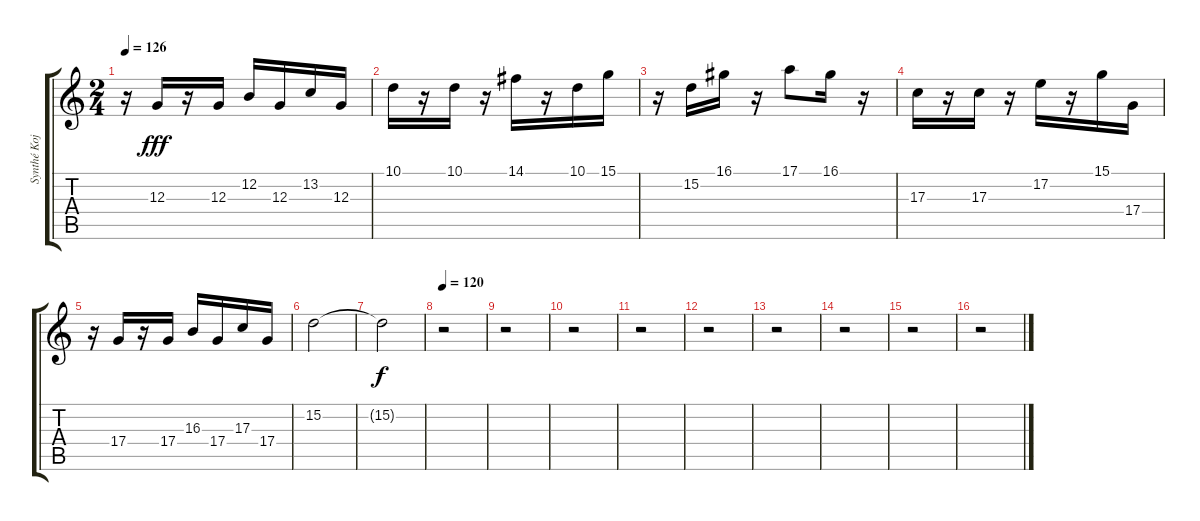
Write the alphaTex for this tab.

\track ("Synthé Kojote" "Synthé Koj") {instrument brasssection}
\staff {score tabs}
\tuning (E4 B3 G3 D3 A2 E2) {hide}
\ts (2 4)
\tempo 126
\clef g2
\ks c
r.16{dy fff} 12.3.16 r.16 12.3.16 12.2.16 12.3.16 13.2.16 12.3.16 |
10.1.16 r.16 10.1.16 r.16 14.1.16 r.16 10.1.16 15.1.16 |
r.16 15.2.16 16.1.16 r.16 17.1.8 16.1.16 r.16 |
17.3.16 r.16 17.3.16 r.16 17.2.16 r.16 15.1.16 17.4.16 |
r.16 17.4.16 r.16 17.4.16 16.3.16 17.4.16 17.3.16 17.4.16 |
15.2.2 |
15.2{t}.2{dy f} |
\tempo 120
r.2 |
r.2 |
r.2 |
r.2 |
r.2 |
r.2 |
r.2 |
r.2 |
r.2
